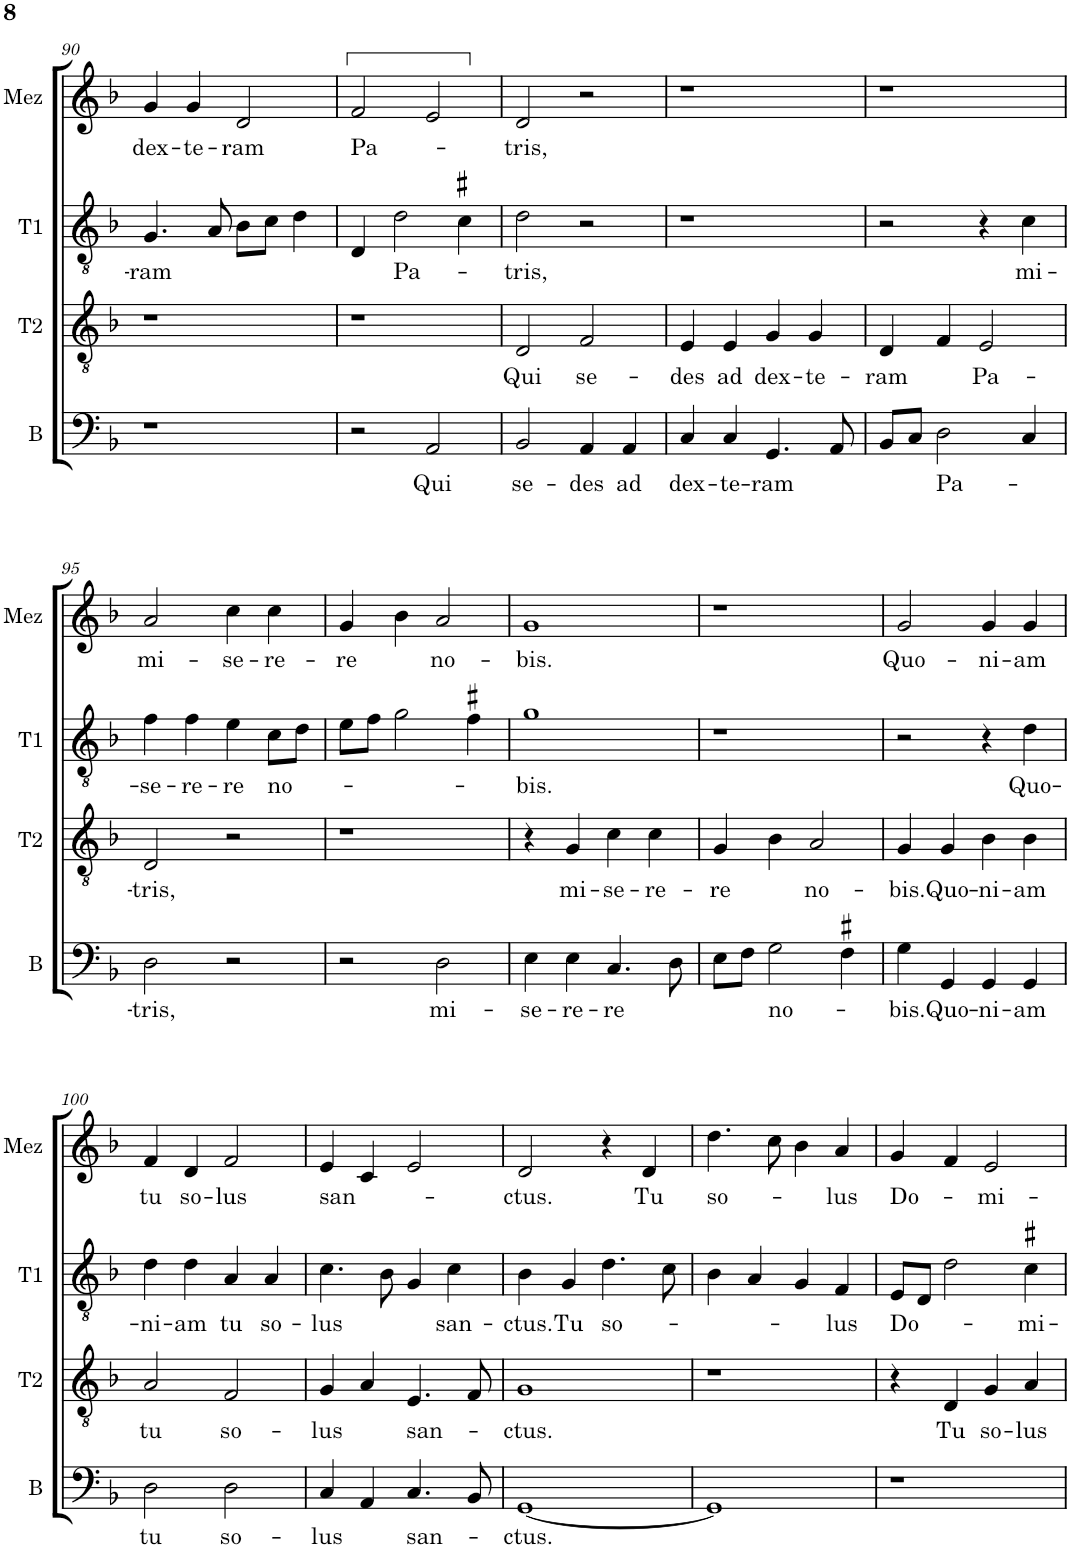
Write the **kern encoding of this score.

**kern	**text	**kern	**text	**kern	**text	**kern	**text
*part4	*part4	*part3	*part3	*part2	*part2	*part1	*part1
*staff4	*staff4	*staff3	*staff3	*staff2	*staff2	*staff1	*staff1
*I"B	*	*I"T2	*	*I"T1	*	*I"Mez	*
*I'B	*	*I'T2	*	*I'T1	*	*I'Mez	*
!!LO:PB:g=z
*clefF4	*	*clefGv2	*	*clefGv2	*	*clefG2	*
*	*	*	*	*Trd4c7	*	*	*
*k[b-]	*	*k[b-]	*	*k[b-]	*	*k[b-]	*
*M2/2	*	*M2/2	*	*M2/2	*	*M2/2	*
*met(c|)	*	*met(c|)	*	*met(c|)	*	*met(c|)	*
=90	=90	=90	=90	=90	=90	=90	=90
!	!	!	!	!	!LO:LY:b	!	!LO:LY:b
1r	.	1r	.	4.G/	-ram	4g/	dex-
!	!	!	!	!	!	!	!LO:LY:b
.	.	.	.	.	.	4g/	-te-
.	.	.	.	8A/	.	.	.
!	!	!	!	!	!	!	!LO:LY:b
.	.	.	.	8B-\L	.	2d/	-ram
.	.	.	.	8c\J	.	.	.
.	.	.	.	4d\	.	.	.
=91	=91	=91	=91	=91	=91	=91	=91
!	!	!	!	!	!	!	!LO:LY:b
2r	.	1r	.	4D/	.	2f/	Pa-
!	!	!	!	!	!LO:LY:b	!	!
.	.	.	.	2d\	Pa-	.	.
!	!LO:LY:b	!	!	!	!	!	!
2AA/	Qui	.	.	.	.	2e/	.
.	.	.	.	4c#X\	.	.	.
=92	=92	=92	=92	=92	=92	=92	=92
!	!LO:LY:b	!	!LO:LY:b	!	!LO:LY:b	!	!LO:LY:b
2BB-/	se-	2D/	Qui	2d\	-tris,	2d/	-tris,
!	!LO:LY:b	!	!LO:LY:b	!	!	!	!
4AA/	-des	2F/	se-	2r	.	2r	.
!	!LO:LY:b	!	!	!	!	!	!
4AA/	ad	.	.	.	.	.	.
=93	=93	=93	=93	=93	=93	=93	=93
!	!LO:LY:b	!	!LO:LY:b	!	!	!	!
4C/	dex-	4E/	-des	1r	.	1r	.
!	!LO:LY:b	!	!LO:LY:b	!	!	!	!
4C/	-te-	4E/	ad	.	.	.	.
!	!LO:LY:b	!	!LO:LY:b	!	!	!	!
4.GG/	-ram	4G/	dex-	.	.	.	.
!	!	!	!LO:LY:b	!	!	!	!
.	.	4G/	-te-	.	.	.	.
8AA/	.	.	.	.	.	.	.
=94	=94	=94	=94	=94	=94	=94	=94
!	!	!	!LO:LY:b	!	!	!	!
8BB-/L	.	4D/	-ram	2r	.	1r	.
8C/J	.	.	.	.	.	.	.
!	!LO:LY:b	!	!	!	!	!	!
2D\	Pa-	4F/	.	.	.	.	.
!	!	!	!LO:LY:b	!	!	!	!
.	.	2E/	Pa-	4r	.	.	.
!	!	!	!	!	!LO:LY:b	!	!
4C/	.	.	.	4c\	mi-	.	.
!!LO:LB:g=z
=95	=95	=95	=95	=95	=95	=95	=95
!	!LO:LY:b	!	!LO:LY:b	!	!LO:LY:b	!	!LO:LY:b
2D\	-tris,	2D/	-tris,	4f\	-se-	2a/	mi-
!	!	!	!	!	!LO:LY:b	!	!
.	.	.	.	4f\	-re-	.	.
!	!	!	!	!	!LO:LY:b	!	!LO:LY:b
2r	.	2r	.	4e\	-re	4cc\	-se-
!	!	!	!	!	!LO:LY:b	!	!LO:LY:b
.	.	.	.	8c\L	no-	4cc\	-re-
.	.	.	.	8d\J	.	.	.
=96	=96	=96	=96	=96	=96	=96	=96
!	!	!	!	!	!	!	!LO:LY:b
2r	.	1r	.	8e\L	.	4g/	-re
.	.	.	.	8f\J	.	.	.
.	.	.	.	2g\	.	4b-\	.
!	!LO:LY:b	!	!	!	!	!	!LO:LY:b
2D\	mi-	.	.	.	.	2a/	no-
.	.	.	.	4f#X\	.	.	.
=97	=97	=97	=97	=97	=97	=97	=97
!	!LO:LY:b	!	!	!	!LO:LY:b	!	!LO:LY:b
4E\	-se-	4r	.	1g	-bis.	1g	-bis.
!	!LO:LY:b	!	!LO:LY:b	!	!	!	!
4E\	-re-	4G/	mi-	.	.	.	.
!	!LO:LY:b	!	!LO:LY:b	!	!	!	!
4.C/	-re	4c\	-se-	.	.	.	.
!	!	!	!LO:LY:b	!	!	!	!
.	.	4c\	-re-	.	.	.	.
8D\	.	.	.	.	.	.	.
=98	=98	=98	=98	=98	=98	=98	=98
!	!	!	!LO:LY:b	!	!	!	!
8E\L	.	4G/	-re	1r	.	1r	.
8F\J	.	.	.	.	.	.	.
!	!LO:LY:b	!	!	!	!	!	!
2G\	no-	4B-\	.	.	.	.	.
!	!	!	!LO:LY:b	!	!	!	!
.	.	2A/	no-	.	.	.	.
4F#X\	.	.	.	.	.	.	.
=99	=99	=99	=99	=99	=99	=99	=99
!	!LO:LY:b	!	!LO:LY:b	!	!	!	!LO:LY:b
4G\	-bis.	4G/	-bis.	2r	.	2g/	Quo-
!	!LO:LY:b	!	!LO:LY:b	!	!	!	!
4GG/	Quo-	4G/	Quo-	.	.	.	.
!	!LO:LY:b	!	!LO:LY:b	!	!	!	!LO:LY:b
4GG/	-ni-	4B-\	-ni-	4r	.	4g/	-ni-
!	!LO:LY:b	!	!LO:LY:b	!	!LO:LY:b	!	!LO:LY:b
4GG/	-am	4B-\	-am	4d\	Quo-	4g/	-am
!!LO:LB:g=z
=100	=100	=100	=100	=100	=100	=100	=100
!	!LO:LY:b	!	!LO:LY:b	!	!LO:LY:b	!	!LO:LY:b
2D\	tu	2A/	tu	4d\	-ni-	4f/	tu
!	!	!	!	!	!LO:LY:b	!	!LO:LY:b
.	.	.	.	4d\	-am	4d/	so-
!	!LO:LY:b	!	!LO:LY:b	!	!LO:LY:b	!	!LO:LY:b
2D\	so-	2F/	so-	4A/	tu	2f/	-lus
!	!	!	!	!	!LO:LY:b	!	!
.	.	.	.	4A/	so-	.	.
=101	=101	=101	=101	=101	=101	=101	=101
!	!LO:LY:b	!	!LO:LY:b	!	!LO:LY:b	!	!LO:LY:b
4C/	-lus	4G/	-lus	4.c\	-lus	4e/	san-
4AA/	.	4A/	.	.	.	4c/	.
.	.	.	.	8B-\	.	.	.
!	!LO:LY:b	!	!LO:LY:b	!	!	!	!
4.C/	san-	4.E/	san-	4G/	.	2e/	.
!	!	!	!	!	!LO:LY:b	!	!
.	.	.	.	4c\	san-	.	.
8BB-/	.	8F/	.	.	.	.	.
=102	=102	=102	=102	=102	=102	=102	=102
!	!LO:LY:b	!	!LO:LY:b	!	!LO:LY:b	!	!LO:LY:b
[1GG	-ctus.	1G	-ctus.	4B-\	-ctus.	2d/	-ctus.
!	!	!	!	!	!LO:LY:b	!	!
.	.	.	.	4G/	Tu	.	.
!	!	!	!	!	!LO:LY:b	!	!
.	.	.	.	4.d\	so-	4r	.
!	!	!	!	!	!	!	!LO:LY:b
.	.	.	.	.	.	4d/	Tu
.	.	.	.	8c\	.	.	.
=103	=103	=103	=103	=103	=103	=103	=103
!	!	!	!	!	!	!	!LO:LY:b
1GG]	.	1r	.	4B-\	.	4.dd\	so-
.	.	.	.	4A/	.	.	.
.	.	.	.	.	.	8cc\	.
.	.	.	.	4G/	.	4b-\	.
!	!	!	!	!	!LO:LY:b	!	!LO:LY:b
.	.	.	.	4F/	-lus	4a/	-lus
=104	=104	=104	=104	=104	=104	=104	=104
!	!	!	!	!	!LO:LY:b	!	!LO:LY:b
1r	.	4r	.	8E/L	Do-	4g/	Do-
.	.	.	.	8D/J	.	.	.
!	!	!	!LO:LY:b	!	!	!	!
.	.	4D/	Tu	2d\	.	4f/	.
!	!	!	!LO:LY:b	!	!	!	!LO:LY:b
.	.	4G/	so-	.	.	2e/	-mi-
!	!	!	!LO:LY:b	!	!LO:LY:b	!	!
.	.	4A/	-lus	4c#X\	-mi-	.	.
=	=	=	=	=	=	=	=
*-	*-	*-	*-	*-	*-	*-	*-
